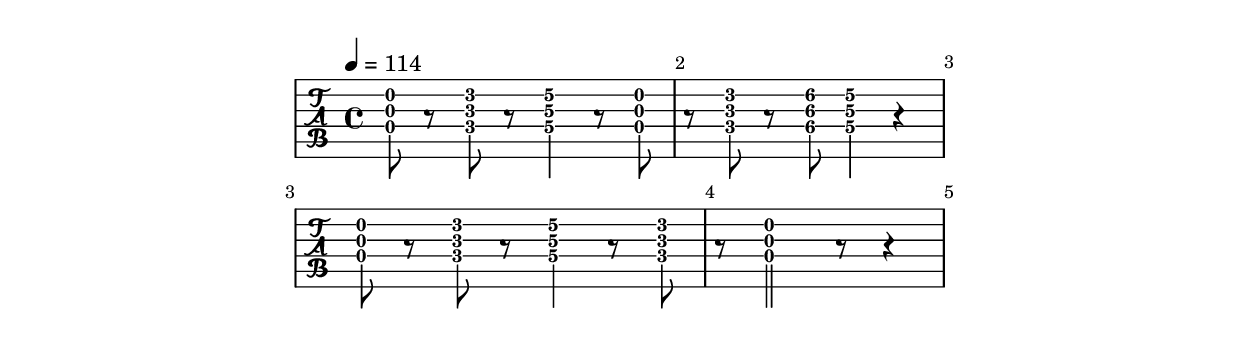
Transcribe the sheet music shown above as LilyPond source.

\version "2.20.0"

\include "../../../../macros/macros.ly"
\version "2.22.1"

song_tempo = 114

% Bb
ma = {

}




rhythm = {

}

lead = {
  \absolute  {
    \override Score.SpacingSpanner.shortest-duration-space = #4.0

    % mes 1
          < d\4 g\3 b\2 >8
          r8
          < f\4 bes\3 d'\2 >8
          r8
          < g\4 c'\3 e'\2 >4
          r8
          < d\4 g\3 b\2 >8
    |
    % mes2
          r8
          < f\4 bes\3 d'\2 >8
          r8
          < gis\4 cis'\3 eis'\2 >8
          < g\4 c'\3 e'\2 >4
          r4
    |
    % mes 3
          < d\4 g\3 b\2 >8
          r8
          < f\4 bes\3 d'\2 >8
          r8
          < g\4 c'\3 e'\2 >4
          r8
          < f\4 bes\3 d'\2 >8
    |
    % mes 4
          r8
          < d\4 g\3 b\2 >2
          r8
          r4
  }
}

drumbar =  \drummode {  bd4 sn4  bd4 sn4 }

drumbars = {
  \drumbar |   \drumbar |  \drumbar |  \drumbar |

}


drumbarhh =  \drummode {
  hihat8
  hihat8
  hihat8
  hihat8
  hihat8
  hihat8
  hihat8
  hihat8
}

drumbarshh = {
  \drumbarhh |  \drumbarhh |  \drumbarhh |  \drumbarhh |

}


\paper {
    #(include-special-characters)
    indent = 0.0\mm
    line-width = 110\mm
    oddHeaderMarkup = ""
    evenHeaderMarkup = ""
    oddFooterMarkup = ""
    evenFooterMarkup = ""

    #(add-text-replacements!
    '(
    ("100" . "hundred")
    ("dpi" . "dots per inch")
    ))

}


\score {
    <<
    \new TabStaff {
        \tempo 4 = \song_tempo
        \tabFullNotation
        \override Score.BarNumber.break-visibility = ##(#t #t #t)
        \lead
    }

    >>

    \layout {}
}

